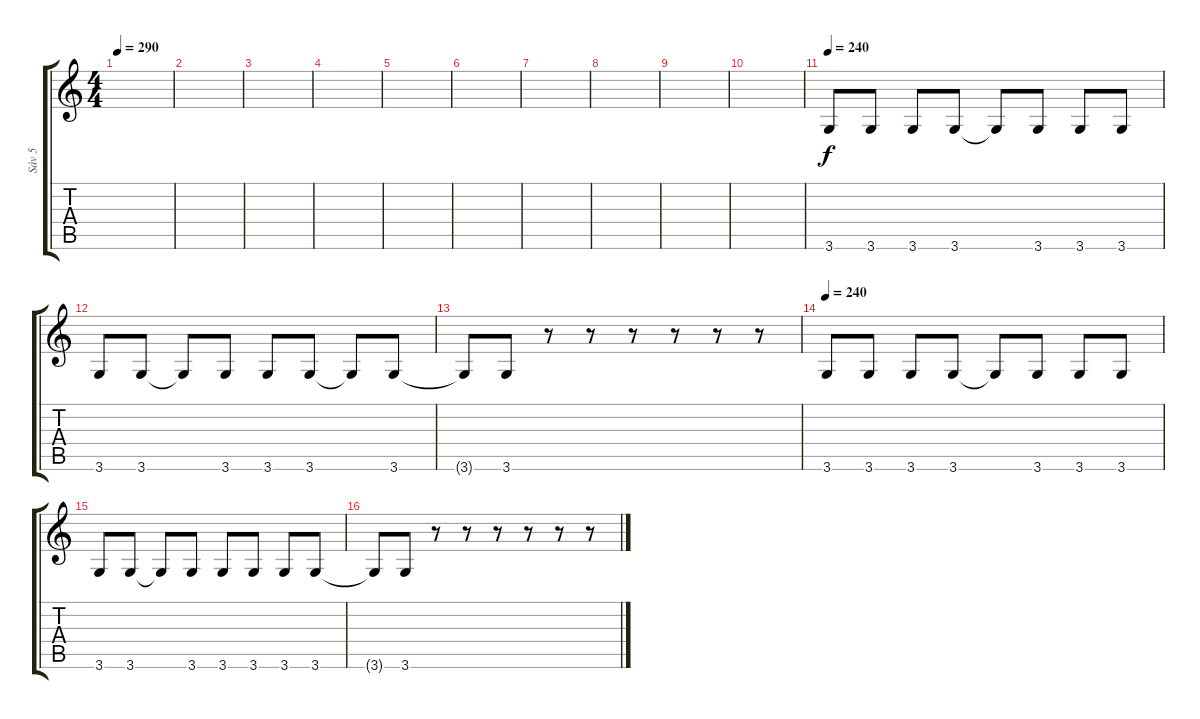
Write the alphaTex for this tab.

\track ("Sáv 5" "Sáv 5") {instrument electricguitarclean}
\staff {score tabs}
\tuning (E4 B3 G3 D3 A2 E2) {hide}
\ts (4 4)
\tempo 290
\clef g2
\ks c
|
|
|
|
|
|
|
|
|
|
\tempo 240
3.6.8 3.6.8 3.6.8 3.6.8 3.6{t}.8 3.6.8 3.6.8 3.6.8 |
3.6.8 3.6.8 3.6{t}.8 3.6.8 3.6.8 3.6.8 3.6{t}.8 3.6.8 |
3.6{t}.8 3.6.8 r.8 r.8 r.8 r.8 r.8 r.8 |
\tempo 240
3.6.8 3.6.8 3.6.8 3.6.8 3.6{t}.8 3.6.8 3.6.8 3.6.8 |
3.6.8 3.6.8 3.6{t}.8 3.6.8 3.6.8 3.6.8 3.6.8 3.6.8 |
3.6{t}.8 3.6.8 r.8 r.8 r.8 r.8 r.8 r.8
